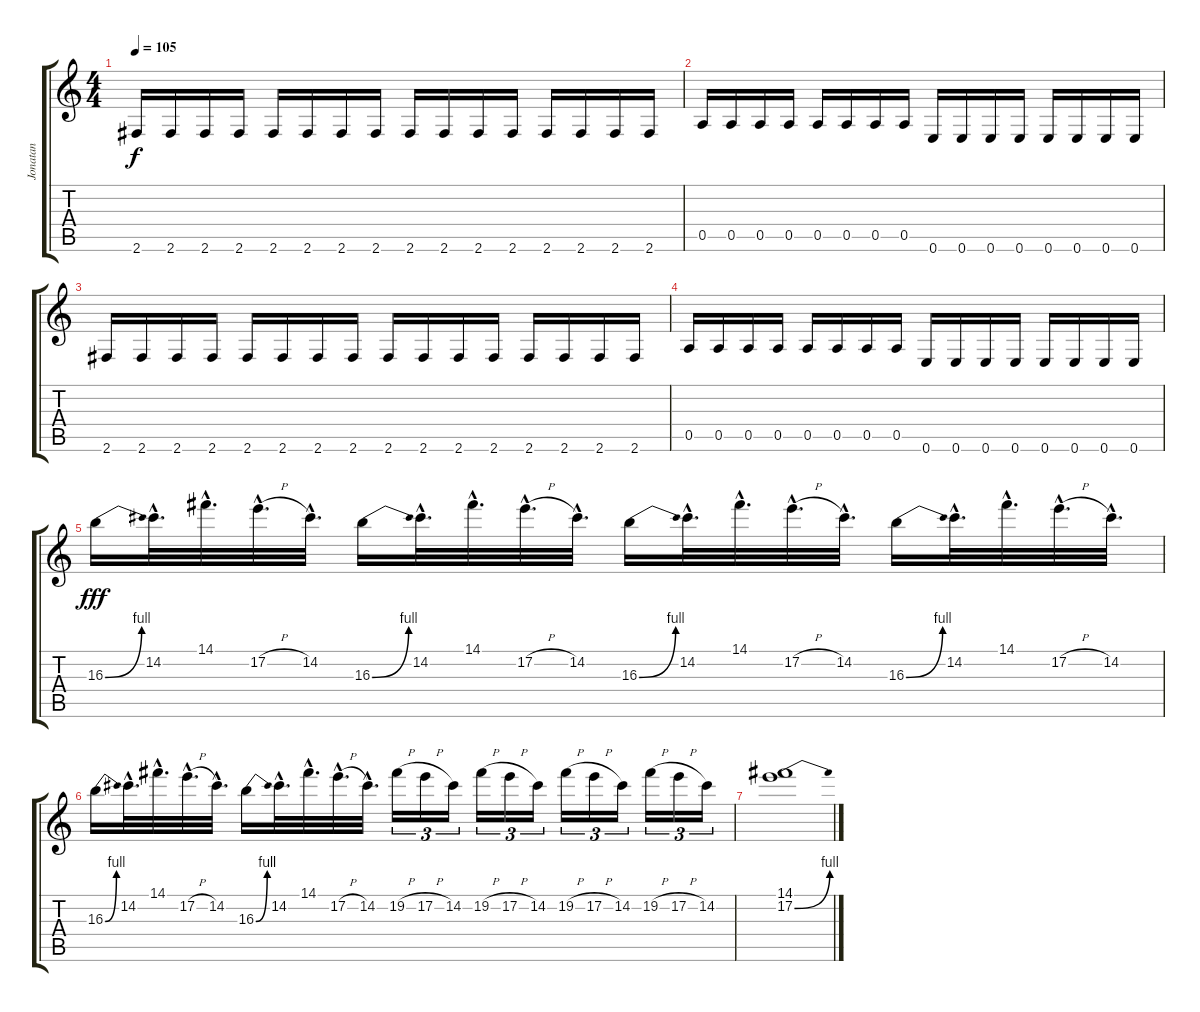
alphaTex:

\track ("Jonatan" "Jonatan") {instrument distortionguitar}
\staff {score tabs}
\tuning (E4 B3 G3 D3 A2 E2) {hide}
\ts (4 4)
\tempo 105
\clef g2
\ks c
2.6.16{dy f} 2.6.16 2.6.16 2.6.16 2.6.16 2.6.16 2.6.16 2.6.16 2.6.16 2.6.16 2.6.16 2.6.16 2.6.16 2.6.16 2.6.16 2.6.16 |
0.5.16 0.5.16 0.5.16 0.5.16 0.5.16 0.5.16 0.5.16 0.5.16 0.6.16 0.6.16 0.6.16 0.6.16 0.6.16 0.6.16 0.6.16 0.6.16 |
2.6.16 2.6.16 2.6.16 2.6.16 2.6.16 2.6.16 2.6.16 2.6.16 2.6.16 2.6.16 2.6.16 2.6.16 2.6.16 2.6.16 2.6.16 2.6.16 |
0.5.16 0.5.16 0.5.16 0.5.16 0.5.16 0.5.16 0.5.16 0.5.16 0.6.16 0.6.16 0.6.16 0.6.16 0.6.16 0.6.16 0.6.16 0.6.16 |
16.3{be (bend 0 0 60 4)}.16{dy fff} 14.2{hac}.32{d} 14.1{hac}.32{d} 17.2{h hac}.32{d} 14.2{hac}.32{d} 16.3{be (bend 0 0 60 4)}.16 14.2{hac}.32{d} 14.1{hac}.32{d} 17.2{h hac}.32{d} 14.2{hac}.32{d} 16.3{be (bend 0 0 60 4)}.16 14.2{hac}.32{d} 14.1{hac}.32{d} 17.2{h hac}.32{d} 14.2{hac}.32{d} 16.3{be (bend 0 0 60 4)}.16 14.2{hac}.32{d} 14.1{hac}.32{d} 17.2{h hac}.32{d} 14.2{hac}.32{d} |
16.3{be (bend 0 0 60 4)}.16 14.2{hac}.32{d} 14.1{hac}.32{d} 17.2{h hac}.32{d} 14.2{hac}.32{d} 16.3{be (bend 0 0 60 4)}.16 14.2{hac}.32{d} 14.1{hac}.32{d} 17.2{h hac}.32{d} 14.2{hac}.32{d} 19.2{h}.16{tu (3 2)} 17.2{h}.16{tu (3 2)} 14.2.16{tu (3 2)} 19.2{h}.16{tu (3 2)} 17.2{h}.16{tu (3 2)} 14.2.16{tu (3 2)} 19.2{h}.16{tu (3 2)} 17.2{h}.16{tu (3 2)} 14.2.16{tu (3 2)} 19.2{h}.16{tu (3 2)} 17.2{h}.16{tu (3 2)} 14.2.16{tu (3 2)} |
(14.1 17.2{be (bend 0 0 60 4)}).1
